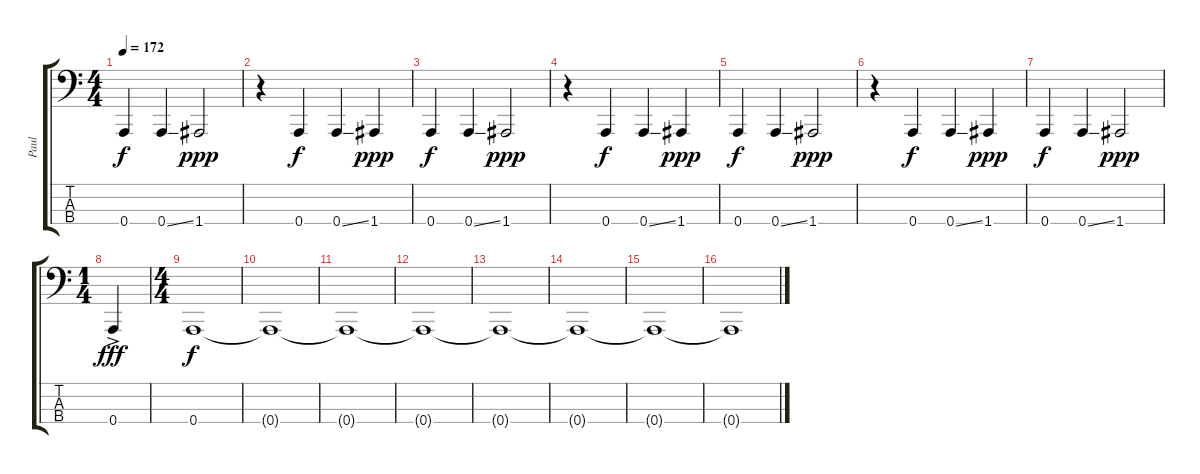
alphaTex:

\track ("Paul" "Paul") {instrument electricbasspick}
\staff {score tabs}
\tuning (D2 A1 E1 A0) {hide}
\ts (4 4)
\tempo 172
\clef f4
\ks c
0.4.4{dy f} 0.4{ss}.4 1.4.2{dy ppp} |
r.4 0.4.4{dy f} 0.4{ss}.4 1.4.4{dy ppp} |
0.4.4{dy f} 0.4{ss}.4 1.4.2{dy ppp} |
r.4 0.4.4{dy f} 0.4{ss}.4 1.4.4{dy ppp} |
0.4.4{dy f} 0.4{ss}.4 1.4.2{dy ppp} |
r.4 0.4.4{dy f} 0.4{ss}.4 1.4.4{dy ppp} |
0.4.4{dy f} 0.4{ss}.4 1.4.2{dy ppp} |
\ts (1 4)
0.4{ac}.4{dy fff} |
\ts (4 4)
0.4.1{dy f} |
0.4{t}.1 |
0.4{t}.1 |
0.4{t}.1 |
0.4{t}.1 |
0.4{t}.1 |
0.4{t}.1 |
0.4{t}.1
